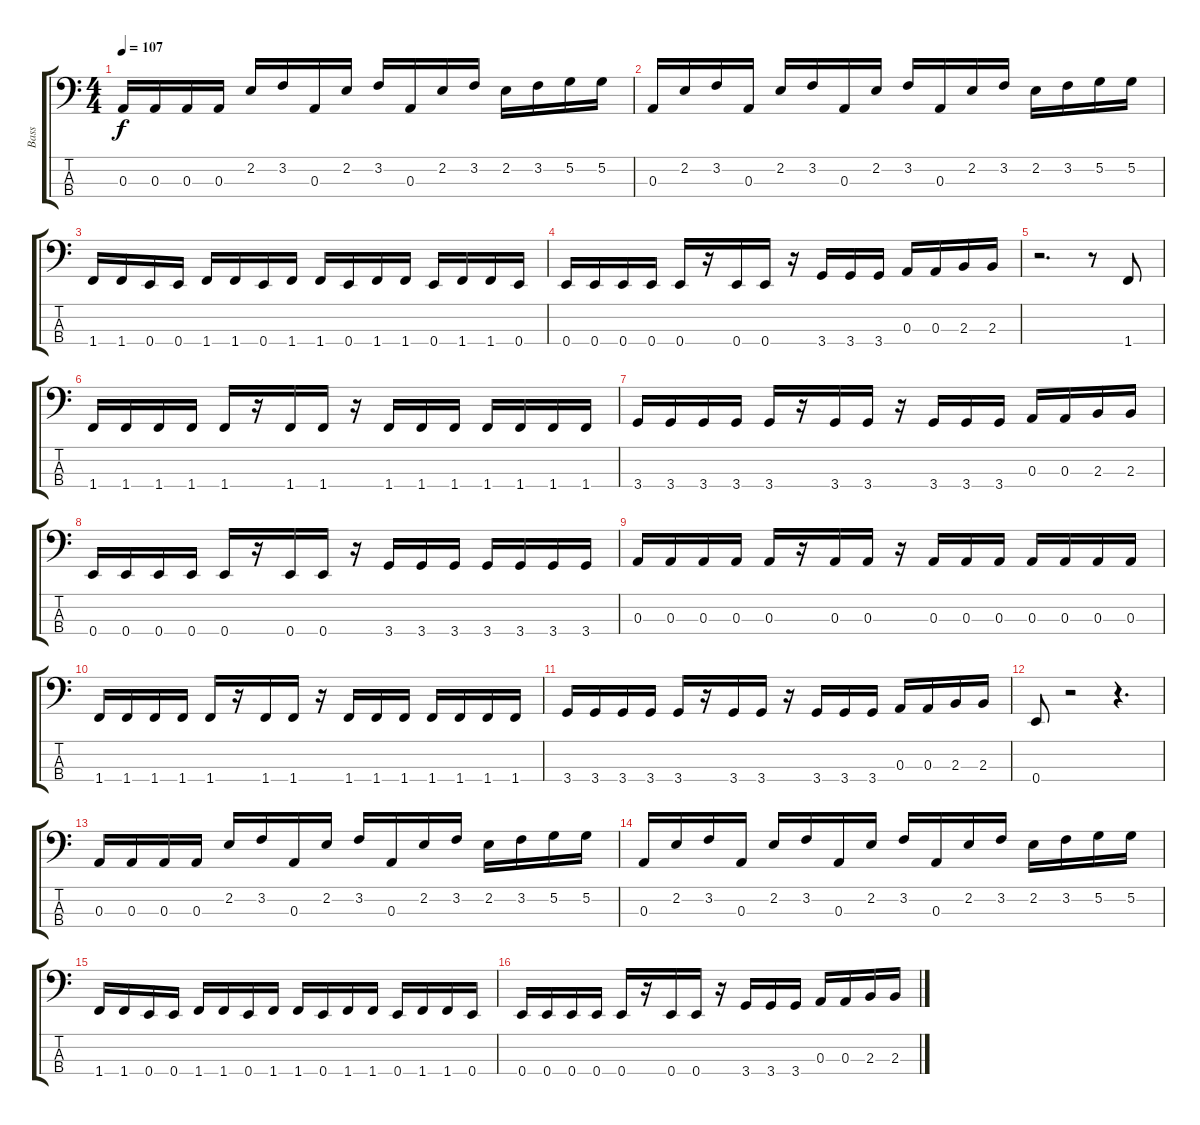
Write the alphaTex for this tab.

\track ("Bass" "Bass") {instrument electricbasspick}
\staff {score tabs}
\tuning (G2 D2 A1 E1) {hide}
\ts (4 4)
\tempo 107
\clef f4
\ks c
0.3.16{dy f} 0.3.16 0.3.16 0.3.16 2.2.16 3.2.16 0.3.16 2.2.16 3.2.16 0.3.16 2.2.16 3.2.16 2.2.16 3.2.16 5.2.16 5.2.16 |
0.3.16 2.2.16 3.2.16 0.3.16 2.2.16 3.2.16 0.3.16 2.2.16 3.2.16 0.3.16 2.2.16 3.2.16 2.2.16 3.2.16 5.2.16 5.2.16 |
1.4.16 1.4.16 0.4.16 0.4.16 1.4.16 1.4.16 0.4.16 1.4.16 1.4.16 0.4.16 1.4.16 1.4.16 0.4.16 1.4.16 1.4.16 0.4.16 |
0.4.16 0.4.16 0.4.16 0.4.16 0.4.16 r.16 0.4.16 0.4.16 r.16 3.4.16 3.4.16 3.4.16 0.3.16 0.3.16 2.3.16 2.3.16 |
r.2{d} r.8 1.4.8 |
1.4.16 1.4.16 1.4.16 1.4.16 1.4.16 r.16 1.4.16 1.4.16 r.16 1.4.16 1.4.16 1.4.16 1.4.16 1.4.16 1.4.16 1.4.16 |
3.4.16 3.4.16 3.4.16 3.4.16 3.4.16 r.16 3.4.16 3.4.16 r.16 3.4.16 3.4.16 3.4.16 0.3.16 0.3.16 2.3.16 2.3.16 |
0.4.16 0.4.16 0.4.16 0.4.16 0.4.16 r.16 0.4.16 0.4.16 r.16 3.4.16 3.4.16 3.4.16 3.4.16 3.4.16 3.4.16 3.4.16 |
0.3.16 0.3.16 0.3.16 0.3.16 0.3.16 r.16 0.3.16 0.3.16 r.16 0.3.16 0.3.16 0.3.16 0.3.16 0.3.16 0.3.16 0.3.16 |
1.4.16 1.4.16 1.4.16 1.4.16 1.4.16 r.16 1.4.16 1.4.16 r.16 1.4.16 1.4.16 1.4.16 1.4.16 1.4.16 1.4.16 1.4.16 |
3.4.16 3.4.16 3.4.16 3.4.16 3.4.16 r.16 3.4.16 3.4.16 r.16 3.4.16 3.4.16 3.4.16 0.3.16 0.3.16 2.3.16 2.3.16 |
0.4.8 r.2 r.4{d} |
0.3.16 0.3.16 0.3.16 0.3.16 2.2.16 3.2.16 0.3.16 2.2.16 3.2.16 0.3.16 2.2.16 3.2.16 2.2.16 3.2.16 5.2.16 5.2.16 |
0.3.16 2.2.16 3.2.16 0.3.16 2.2.16 3.2.16 0.3.16 2.2.16 3.2.16 0.3.16 2.2.16 3.2.16 2.2.16 3.2.16 5.2.16 5.2.16 |
1.4.16 1.4.16 0.4.16 0.4.16 1.4.16 1.4.16 0.4.16 1.4.16 1.4.16 0.4.16 1.4.16 1.4.16 0.4.16 1.4.16 1.4.16 0.4.16 |
0.4.16 0.4.16 0.4.16 0.4.16 0.4.16 r.16 0.4.16 0.4.16 r.16 3.4.16 3.4.16 3.4.16 0.3.16 0.3.16 2.3.16 2.3.16
